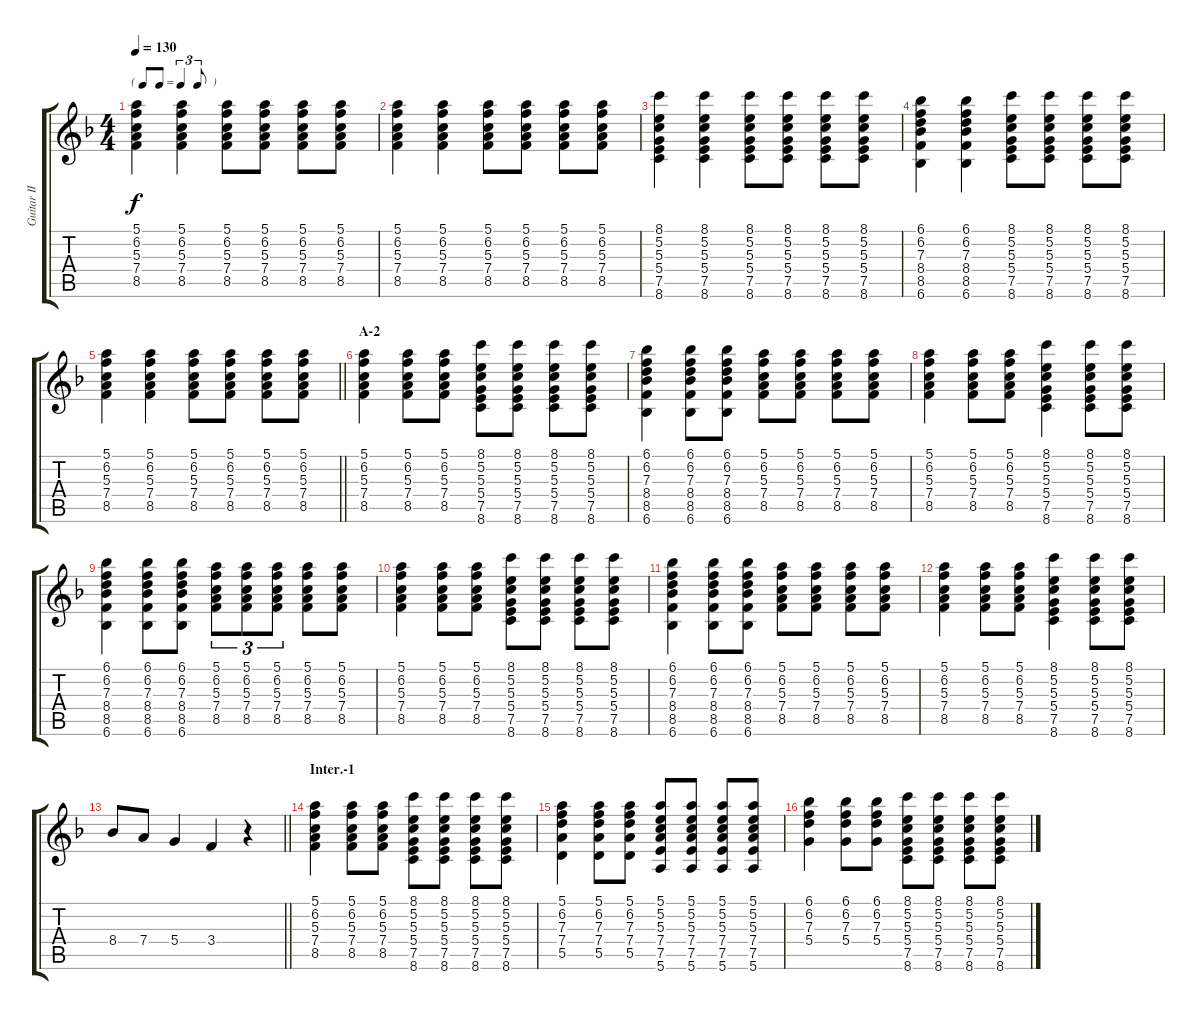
\track ("Guitar II Without Capo" "Guitar II ") {mute instrument acousticguitarsteel}
\staff {score tabs}
\tuning (E4 B3 G3 D3 A2 E2) {hide}
\ts (4 4)
\tf triplet8th
\tempo 130
\clef g2
\ks f
(5.1 6.2 5.3 7.4 8.5).4{dy f} (5.1 6.2 5.3 7.4 8.5).4 (5.1 6.2 5.3 7.4 8.5).8 (5.1 6.2 5.3 7.4 8.5).8 (5.1 6.2 5.3 7.4 8.5).8 (5.1 6.2 5.3 7.4 8.5).8 |
(5.1 6.2 5.3 7.4 8.5).4 (5.1 6.2 5.3 7.4 8.5).4 (5.1 6.2 5.3 7.4 8.5).8 (5.1 6.2 5.3 7.4 8.5).8 (5.1 6.2 5.3 7.4 8.5).8 (5.1 6.2 5.3 7.4 8.5).8 |
(8.1 5.2 5.3 5.4 7.5 8.6).4 (8.1 5.2 5.3 5.4 7.5 8.6).4 (8.1 5.2 5.3 5.4 7.5 8.6).8 (8.1 5.2 5.3 5.4 7.5 8.6).8 (8.1 5.2 5.3 5.4 7.5 8.6).8 (8.1 5.2 5.3 5.4 7.5 8.6).8 |
(6.1 6.2 7.3 8.4 8.5 6.6).4 (6.1 6.2 7.3 8.4 8.5 6.6).4 (8.1 5.2 5.3 5.4 7.5 8.6).8 (8.1 5.2 5.3 5.4 7.5 8.6).8 (8.1 5.2 5.3 5.4 7.5 8.6).8 (8.1 5.2 5.3 5.4 7.5 8.6).8 |
\barLineRight lightlight
(5.1 6.2 5.3 7.4 8.5).4 (5.1 6.2 5.3 7.4 8.5).4 (5.1 6.2 5.3 7.4 8.5).8 (5.1 6.2 5.3 7.4 8.5).8 (5.1 6.2 5.3 7.4 8.5).8 (5.1 6.2 5.3 7.4 8.5).8 |
\section ("" "A-2")
(5.1 6.2 5.3 7.4 8.5).4 (5.1 6.2 5.3 7.4 8.5).8 (5.1 6.2 5.3 7.4 8.5).8 (8.1 5.2 5.3 5.4 7.5 8.6).8 (8.1 5.2 5.3 5.4 7.5 8.6).8 (8.1 5.2 5.3 5.4 7.5 8.6).8 (8.1 5.2 5.3 5.4 7.5 8.6).8 |
(6.1 6.2 7.3 8.4 8.5 6.6).4 (6.1 6.2 7.3 8.4 8.5 6.6).8 (6.1 6.2 7.3 8.4 8.5 6.6).8 (5.1 6.2 5.3 7.4 8.5).8 (5.1 6.2 5.3 7.4 8.5).8 (5.1 6.2 5.3 7.4 8.5).8 (5.1 6.2 5.3 7.4 8.5).8 |
(5.1 6.2 5.3 7.4 8.5).4 (5.1 6.2 5.3 7.4 8.5).8 (5.1 6.2 5.3 7.4 8.5).8 (8.1 5.2 5.3 5.4 7.5 8.6).4 (8.1 5.2 5.3 5.4 7.5 8.6).8 (8.1 5.2 5.3 5.4 7.5 8.6).8 |
(6.1 6.2 7.3 8.4 8.5 6.6).4 (6.1 6.2 7.3 8.4 8.5 6.6).8 (6.1 6.2 7.3 8.4 8.5 6.6).8 (5.1 6.2 5.3 7.4 8.5).8{tu (3 2)} (5.1 6.2 5.3 7.4 8.5).8{tu (3 2)} (5.1 6.2 5.3 7.4 8.5).8{tu (3 2)} (5.1 6.2 5.3 7.4 8.5).8 (5.1 6.2 5.3 7.4 8.5).8 |
(5.1 6.2 5.3 7.4 8.5).4 (5.1 6.2 5.3 7.4 8.5).8 (5.1 6.2 5.3 7.4 8.5).8 (8.1 5.2 5.3 5.4 7.5 8.6).8 (8.1 5.2 5.3 5.4 7.5 8.6).8 (8.1 5.2 5.3 5.4 7.5 8.6).8 (8.1 5.2 5.3 5.4 7.5 8.6).8 |
(6.1 6.2 7.3 8.4 8.5 6.6).4 (6.1 6.2 7.3 8.4 8.5 6.6).8 (6.1 6.2 7.3 8.4 8.5 6.6).8 (5.1 6.2 5.3 7.4 8.5).8 (5.1 6.2 5.3 7.4 8.5).8 (5.1 6.2 5.3 7.4 8.5).8 (5.1 6.2 5.3 7.4 8.5).8 |
(5.1 6.2 5.3 7.4 8.5).4 (5.1 6.2 5.3 7.4 8.5).8 (5.1 6.2 5.3 7.4 8.5).8 (8.1 5.2 5.3 5.4 7.5 8.6).4 (8.1 5.2 5.3 5.4 7.5 8.6).8 (8.1 5.2 5.3 5.4 7.5 8.6).8 |
\barLineRight lightlight
8.4.8 7.4.8 5.4.4 3.4.4 r.4 |
\section ("" "Inter.-1")
(5.1 6.2 5.3 7.4 8.5).4 (5.1 6.2 5.3 7.4 8.5).8 (5.1 6.2 5.3 7.4 8.5).8 (8.1 5.2 5.3 5.4 7.5 8.6).8 (8.1 5.2 5.3 5.4 7.5 8.6).8 (8.1 5.2 5.3 5.4 7.5 8.6).8 (8.1 5.2 5.3 5.4 7.5 8.6).8 |
(5.1 6.2 7.3 7.4 5.5).4 (5.1 6.2 7.3 7.4 5.5).8 (5.1 6.2 7.3 7.4 5.5).8 (5.1 5.2 5.3 7.4 7.5 5.6).8 (5.1 5.2 5.3 7.4 7.5 5.6).8 (5.1 5.2 5.3 7.4 7.5 5.6).8 (5.1 5.2 5.3 7.4 7.5 5.6).8 |
(6.1 6.2 7.3 5.4).4 (6.1 6.2 7.3 5.4).8 (6.1 6.2 7.3 5.4).8 (8.1 5.2 5.3 5.4 7.5 8.6).8 (8.1 5.2 5.3 5.4 7.5 8.6).8 (8.1 5.2 5.3 5.4 7.5 8.6).8 (8.1 5.2 5.3 5.4 7.5 8.6).8
